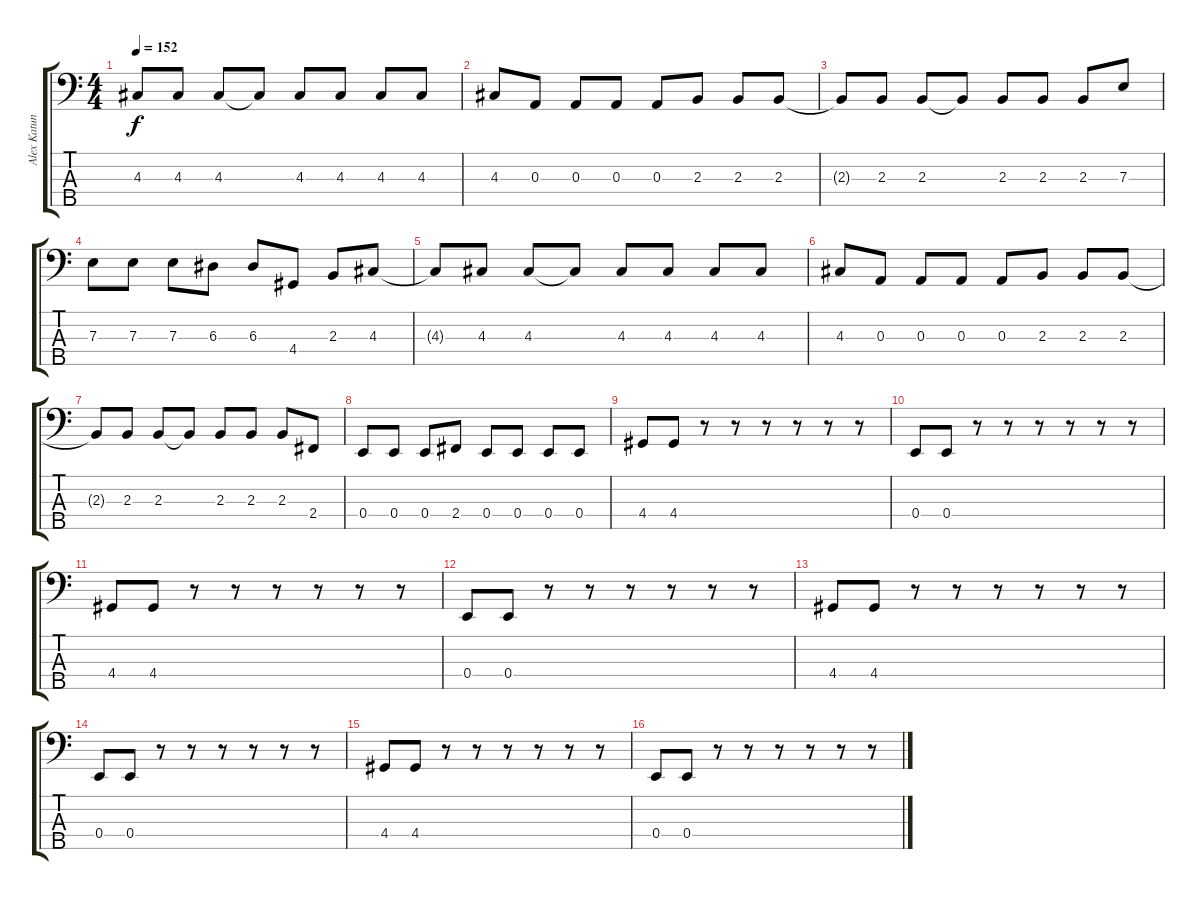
\track ("Alex Katunich" "Alex Katun") {instrument electricbassfinger}
\staff {score tabs}
\tuning (G2 D2 A1 E1 B0) {hide}
\ts (4 4)
\tempo 152
\clef f4
\ks c
4.3{t}.8{dy f} 4.3.8 4.3.8 4.3{t}.8 4.3.8 4.3.8 4.3.8 4.3.8 |
4.3.8 0.3.8 0.3.8 0.3.8 0.3.8 2.3.8 2.3.8 2.3.8 |
2.3{t}.8 2.3.8 2.3.8 2.3{t}.8 2.3.8 2.3.8 2.3.8 7.3.8 |
7.3.8 7.3.8 7.3.8 6.3.8 6.3.8 4.4.8 2.3.8 4.3.8 |
4.3{t}.8 4.3.8 4.3.8 4.3{t}.8 4.3.8 4.3.8 4.3.8 4.3.8 |
4.3.8 0.3.8 0.3.8 0.3.8 0.3.8 2.3.8 2.3.8 2.3.8 |
2.3{t}.8 2.3.8 2.3.8 2.3{t}.8 2.3.8 2.3.8 2.3.8 2.4.8 |
0.4.8 0.4.8 0.4.8 2.4.8 0.4.8 0.4.8 0.4.8 0.4.8 |
4.4.8 4.4.8 r.8 r.8 r.8 r.8 r.8 r.8 |
0.4.8 0.4.8 r.8 r.8 r.8 r.8 r.8 r.8 |
4.4.8 4.4.8 r.8 r.8 r.8 r.8 r.8 r.8 |
0.4.8 0.4.8 r.8 r.8 r.8 r.8 r.8 r.8 |
4.4.8 4.4.8 r.8 r.8 r.8 r.8 r.8 r.8 |
0.4.8 0.4.8 r.8 r.8 r.8 r.8 r.8 r.8 |
4.4.8 4.4.8 r.8 r.8 r.8 r.8 r.8 r.8 |
0.4.8 0.4.8 r.8 r.8 r.8 r.8 r.8 r.8
